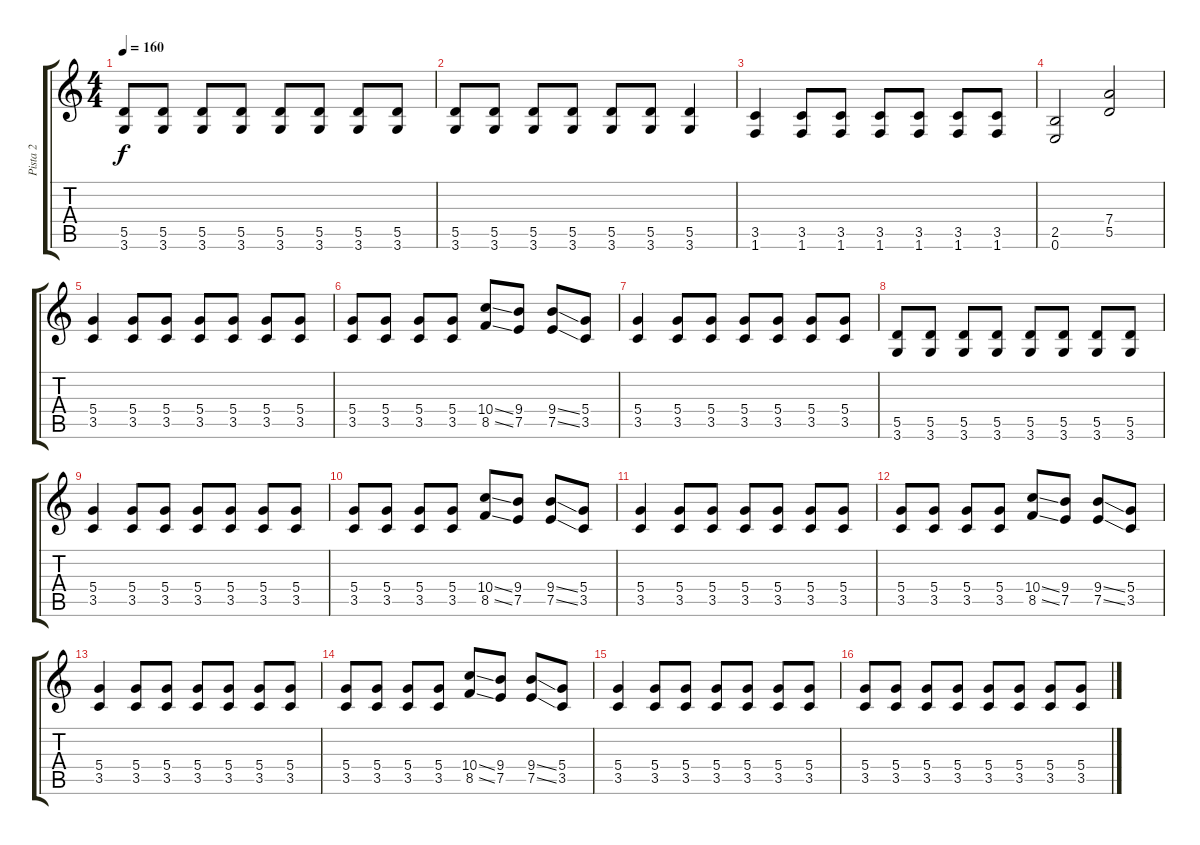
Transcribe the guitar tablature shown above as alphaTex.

\track ("Pista 2" "Pista 2") {instrument distortionguitar}
\staff {score tabs}
\tuning (E4 B3 G3 D3 A2 E2) {hide}
\ts (4 4)
\tempo 160
\clef g2
\ks c
(5.5 3.6).8{dy f} (5.5 3.6).8 (5.5 3.6).8 (5.5 3.6).8 (5.5 3.6).8 (5.5 3.6).8 (5.5 3.6).8 (5.5 3.6).8 |
(5.5 3.6).8 (5.5 3.6).8 (5.5 3.6).8 (5.5 3.6).8 (5.5 3.6).8 (5.5 3.6).8 (5.5 3.6).4 |
(3.5 1.6).4 (3.5 1.6).8 (3.5 1.6).8 (3.5 1.6).8 (3.5 1.6).8 (3.5 1.6).8 (3.5 1.6).8 |
(2.5 0.6).2 (7.4 5.5).2 |
(5.4 3.5).4 (5.4 3.5).8 (5.4 3.5).8 (5.4 3.5).8 (5.4 3.5).8 (5.4 3.5).8 (5.4 3.5).8 |
(5.4 3.5).8 (5.4 3.5).8 (5.4 3.5).8 (5.4 3.5).8 (10.4{ss} 8.5{ss}).8 (9.4 7.5).8 (9.4{ss} 7.5{ss}).8 (5.4 3.5).8 |
(5.4 3.5).4 (5.4 3.5).8 (5.4 3.5).8 (5.4 3.5).8 (5.4 3.5).8 (5.4 3.5).8 (5.4 3.5).8 |
(5.5 3.6).8 (5.5 3.6).8 (5.5 3.6).8 (5.5 3.6).8 (5.5 3.6).8 (5.5 3.6).8 (5.5 3.6).8 (5.5 3.6).8 |
(5.4 3.5).4 (5.4 3.5).8 (5.4 3.5).8 (5.4 3.5).8 (5.4 3.5).8 (5.4 3.5).8 (5.4 3.5).8 |
(5.4 3.5).8 (5.4 3.5).8 (5.4 3.5).8 (5.4 3.5).8 (10.4{ss} 8.5{ss}).8 (9.4 7.5).8 (9.4{ss} 7.5{ss}).8 (5.4 3.5).8 |
(5.4 3.5).4 (5.4 3.5).8 (5.4 3.5).8 (5.4 3.5).8 (5.4 3.5).8 (5.4 3.5).8 (5.4 3.5).8 |
(5.4 3.5).8 (5.4 3.5).8 (5.4 3.5).8 (5.4 3.5).8 (10.4{ss} 8.5{ss}).8 (9.4 7.5).8 (9.4{ss} 7.5{ss}).8 (5.4 3.5).8 |
(5.4 3.5).4 (5.4 3.5).8 (5.4 3.5).8 (5.4 3.5).8 (5.4 3.5).8 (5.4 3.5).8 (5.4 3.5).8 |
(5.4 3.5).8 (5.4 3.5).8 (5.4 3.5).8 (5.4 3.5).8 (10.4{ss} 8.5{ss}).8 (9.4 7.5).8 (9.4{ss} 7.5{ss}).8 (5.4 3.5).8 |
(5.4 3.5).4 (5.4 3.5).8 (5.4 3.5).8 (5.4 3.5).8 (5.4 3.5).8 (5.4 3.5).8 (5.4 3.5).8 |
(5.4 3.5).8 (5.4 3.5).8 (5.4 3.5).8 (5.4 3.5).8 (5.4 3.5).8 (5.4 3.5).8 (5.4 3.5).8 (5.4 3.5).8
